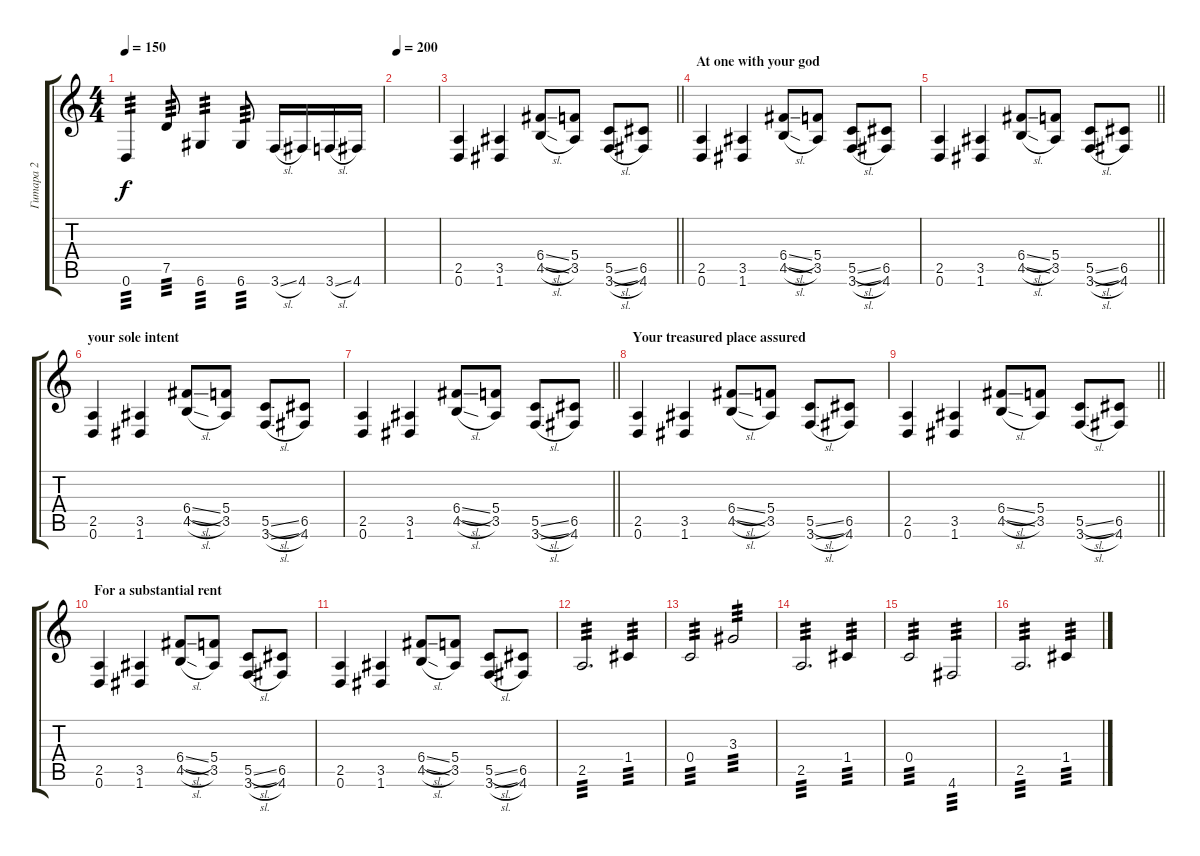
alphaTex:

\track ("Гитара 2" "Гитара 2") {instrument distortionguitar}
\staff {score tabs}
\tuning (D4 A3 F3 C3 G2 D2) {hide}
\ts (4 4)
\tempo 150
\clef g2
\ks c
0.6.4{tp 3 dy f} 7.5.8{tp 3} 6.6.4{tp 3} 6.6.8{tp 3} 3.6{sl}.16 4.6.16 3.6{sl}.16 4.6.16 |
\tempo 200
|
\barLineRight lightlight
(2.5 0.6).4 (3.5 1.6).4 (6.4{sl} 4.5{sl}).8 (5.4 3.5).8 (5.5{sl} 3.6{sl}).8 (6.5 4.6).8 |
\section ("" "At one with your god")
(2.5 0.6).4 (3.5 1.6).4 (6.4{sl} 4.5{sl}).8 (5.4 3.5).8 (5.5{sl} 3.6{sl}).8 (6.5 4.6).8 |
\barLineRight lightlight
(2.5 0.6).4 (3.5 1.6).4 (6.4{sl} 4.5{sl}).8 (5.4 3.5).8 (5.5{sl} 3.6{sl}).8 (6.5 4.6).8 |
\section ("" "your sole intent")
(2.5 0.6).4 (3.5 1.6).4 (6.4{sl} 4.5{sl}).8 (5.4 3.5).8 (5.5{sl} 3.6{sl}).8 (6.5 4.6).8 |
\barLineRight lightlight
(2.5 0.6).4 (3.5 1.6).4 (6.4{sl} 4.5{sl}).8 (5.4 3.5).8 (5.5{sl} 3.6{sl}).8 (6.5 4.6).8 |
\section ("" "Your treasured place assured")
(2.5 0.6).4 (3.5 1.6).4 (6.4{sl} 4.5{sl}).8 (5.4 3.5).8 (5.5{sl} 3.6{sl}).8 (6.5 4.6).8 |
\barLineRight lightlight
(2.5 0.6).4 (3.5 1.6).4 (6.4{sl} 4.5{sl}).8 (5.4 3.5).8 (5.5{sl} 3.6{sl}).8 (6.5 4.6).8 |
\section ("" "For a substantial rent")
(2.5 0.6).4 (3.5 1.6).4 (6.4{sl} 4.5{sl}).8 (5.4 3.5).8 (5.5{sl} 3.6{sl}).8 (6.5 4.6).8 |
(2.5 0.6).4 (3.5 1.6).4 (6.4{sl} 4.5{sl}).8 (5.4 3.5).8 (5.5{sl} 3.6{sl}).8 (6.5 4.6).8 |
2.5.2{d tp 3} 1.4.4{tp 3} |
0.4.2{tp 3} 3.3.2{tp 3} |
2.5.2{d tp 3} 1.4.4{tp 3} |
0.4.2{tp 3} 4.6.2{tp 3} |
2.5.2{d tp 3} 1.4.4{tp 3}
